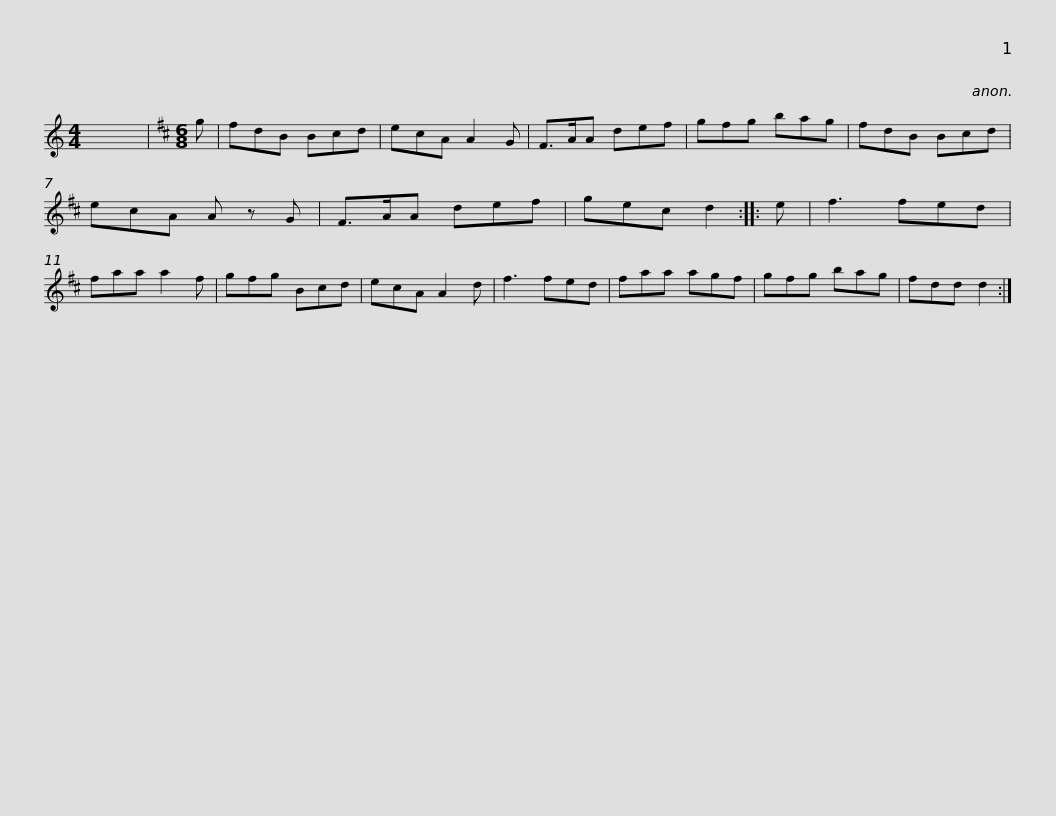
X:1
L:1/8
M:4/4
I:linebreak $
K:C
V:1 treble
V:1
 x8 |[K:D][M:6/8] g | fdB Bcd | ecA A2 G | F>AA def | %5
 gfg bag | fdB Bcd | ecA A z G |$ F>AA def | gec d2 :: %10
 e | f3 fed | faa a2 f | gfg Bcd | ecA A2 d | %15
 f3 fed |$ faa agf | gfg bag | fdd d2 :| %19
